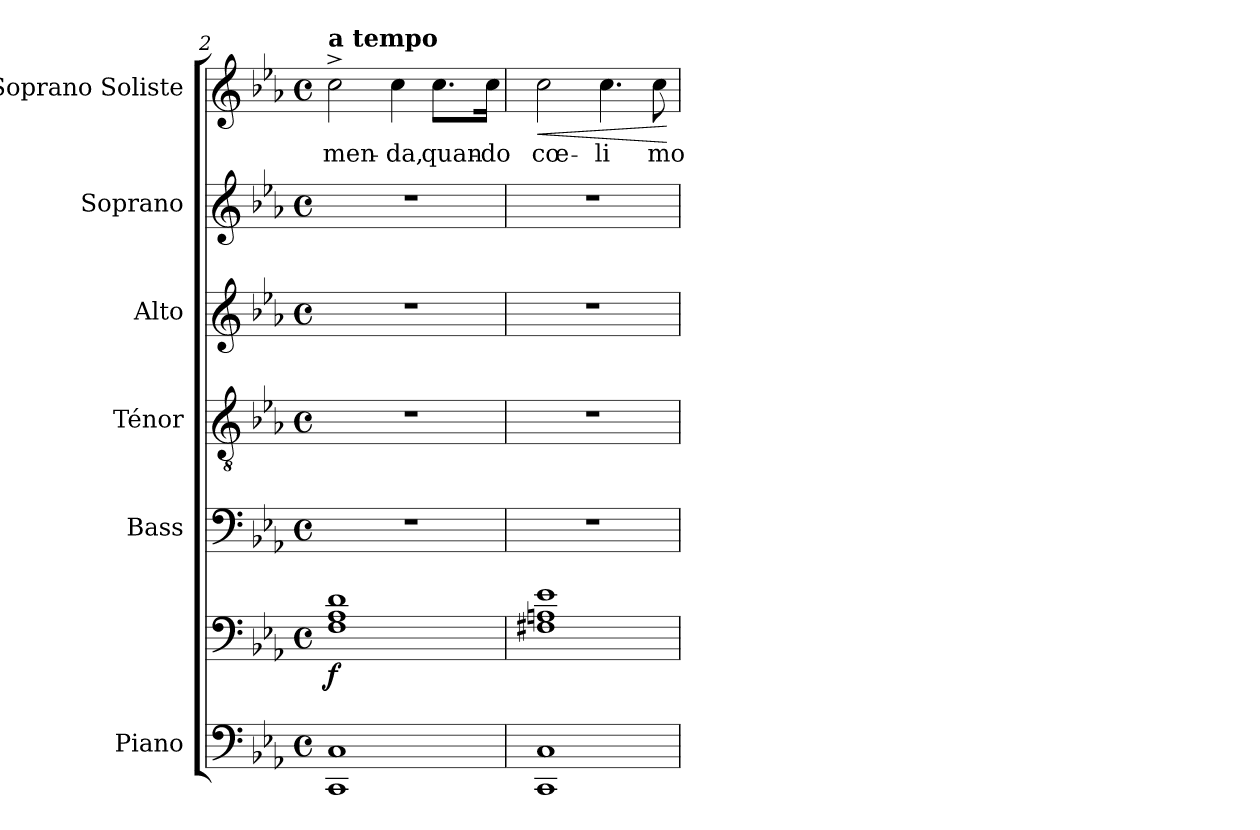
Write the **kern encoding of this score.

**kern	**kern	**dynam	**kern	**kern	**kern	**kern	**kern	**text	**dynam
*part6	*part6	*part6	*part5	*part4	*part3	*part2	*part1	*part1	*part1
*staff7	*staff6	*staff6/7	*staff5	*staff4	*staff3	*staff2	*staff1	*staff1	*staff1
*I"Piano	*	*	*I"Bass	*I"Ténor	*I"Alto	*I"Soprano	*I"Soprano Soliste	*	*
*I'Pno.	*	*	*I'B.	*I'T.	*I'A.	*I'S.	*	*	*
*clefF4	*clefF4	*	*clefF4	*clefGv2	*clefG2	*clefG2	*clefG2	*	*
*	*	*	*	*	*	*ITrd1c2	*	*	*
*k[b-e-a-]	*k[b-e-a-]	*	*k[b-e-a-]	*k[b-e-a-]	*k[b-e-a-]	*k[b-e-a-d-g-]	*k[b-e-a-]	*	*
*M4/4	*M4/4	*	*M4/4	*M4/4	*M4/4	*M4/4	*M4/4	*	*
*met(c)	*met(c)	*	*met(c)	*met(c)	*met(c)	*met(c)	*met(c)	*	*
*MM72	*MM72	*	*MM72	*MM72	*MM72	*MM72	*MM72	*	*
=2	=2	=2	=2	=2	=2	=2	=2	=2	=2
!	!	!	!	!	!	!	!LO:TX:a:B:t=a tempo	!	!
!	!	!LO:DY:b	!	!	!	!	!	!	!
1CC 1C	1F 1A- 1d	f	1r	1r	1r	1r	2cc^\	-men-	.
.	.	.	.	.	.	.	4cc\	-da,	.
.	.	.	.	.	.	.	8.cc\L	quan-	.
.	.	.	.	.	.	.	16cc\Jk	-do	.
!!LO:LB:g=z
=3	=3	=3	=3	=3	=3	=3	=3	=3	=3
!	!	!	!	!	!	!	!	!	!LO:HP:b
1CC 1C	1F#X 1An 1e-	.	1r	1r	1r	1r	2cc\	cœ-	<
.	.	.	.	.	.	.	4.cc\	-li	.
.	.	.	.	.	.	.	8cc\	mo-	.
.	.	.	.	.	.	.	.	.	[
=	=	=	=	=	=	=	=	=	=
*-	*-	*-	*-	*-	*-	*-	*-	*-	*-
